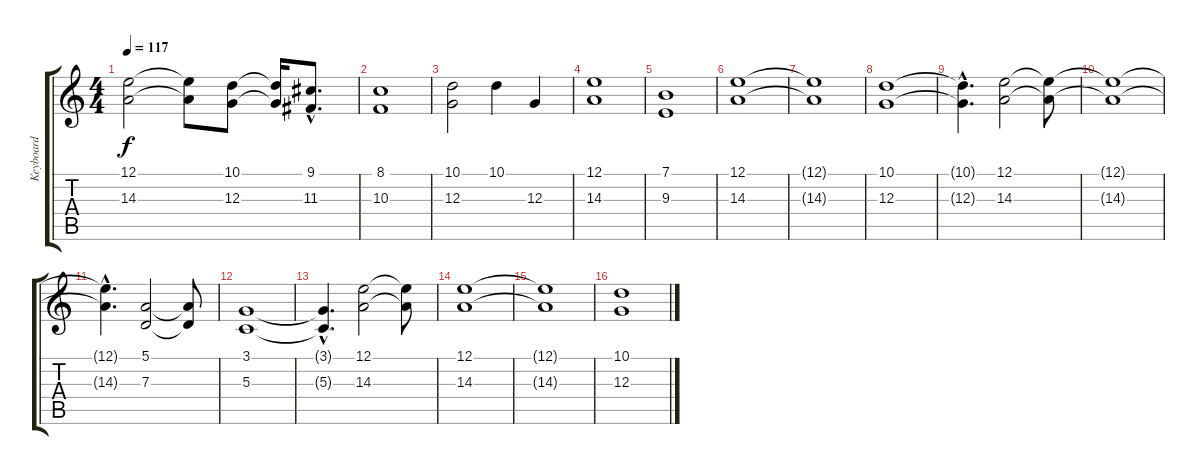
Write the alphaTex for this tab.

\track ("Keyboard" "Keyboard") {instrument stringensemble1}
\staff {score tabs}
\tuning (E4 B3 G3 D3 A2 E2) {hide}
\ts (4 4)
\tempo 117
\clef g2
\ks c
(12.1{t} 14.3{t}).2{dy f} (12.1{t} 14.3{t}).8 (10.1 12.3).8 (10.1{t} 12.3{t}).16 (9.1{hac} 11.3{hac}).8{d} |
(8.1 10.3).1 |
(10.1 12.3).2 10.1.4 12.3.4 |
(12.1 14.3).1 |
(7.1 9.3).1 |
(12.1 14.3).1 |
(12.1{t} 14.3{t}).1 |
(10.1 12.3).1 |
(10.1{hac t} 12.3{hac t}).4{d} (12.1 14.3).2 (12.1{t} 14.3{t}).8 |
(12.1{t} 14.3{t}).1 |
(12.1{hac t} 14.3{hac t}).4{d} (5.1 7.3).2 (5.1{t} 7.3{t}).8 |
(3.1 5.3).1 |
(3.1{hac t} 5.3{hac t}).4{d} (12.1 14.3).2 (12.1{t} 14.3{t}).8 |
(12.1 14.3).1 |
(12.1{t} 14.3{t}).1 |
(10.1 12.3).1
